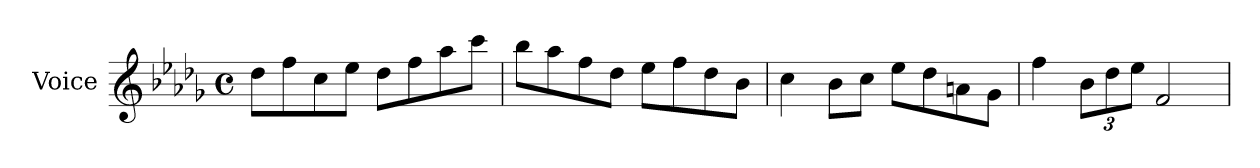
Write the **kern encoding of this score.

**kern
*part1
*staff1
*I"Voice
*I'Voice
*clefG2
*k[b-e-a-d-g-]
*M4/4
*met(c)
=1
8dd-\L
8ff\
8cc\
8ee-\J
8dd-\L
8ff\
8aa-\
8ccc\J
=2
8bb-\L
8aa-\
8ff\
8dd-\J
8ee-\L
8ff\
8dd-\
8b-\J
=3
4cc\
8b-\L
8cc\J
8ee-\L
8dd-\
8an\
8g-\J
=4
4ff\
12b-\L
12dd-\
12ee-\J
2f/
=
*-
